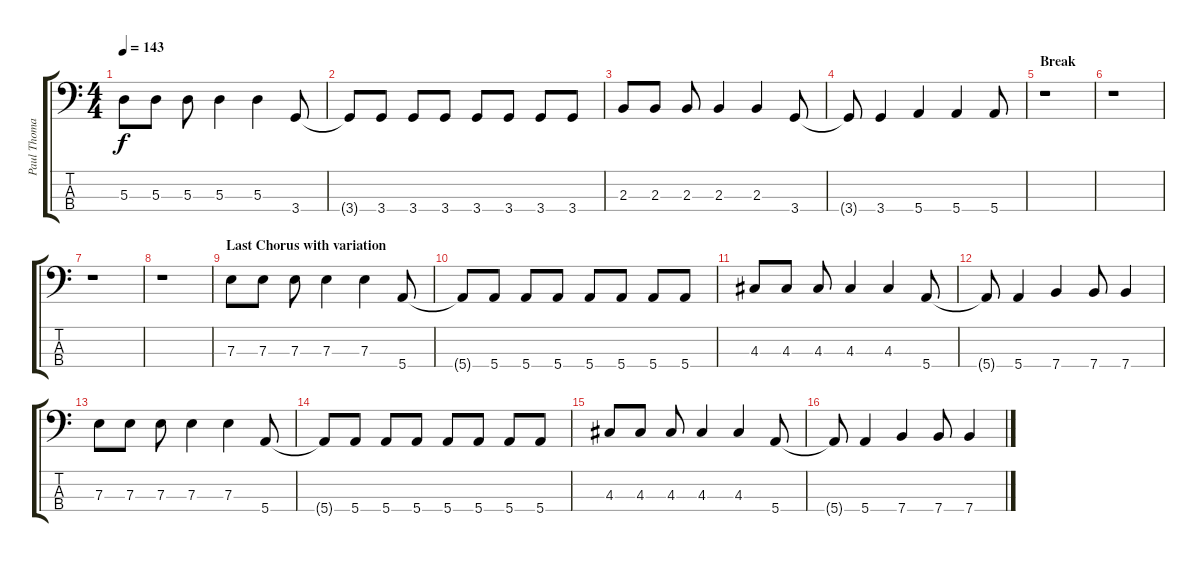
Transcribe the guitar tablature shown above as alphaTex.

\track ("Paul Thomas - Bass" "Paul Thoma") {instrument electricbassfinger}
\staff {score tabs}
\tuning (G2 D2 A1 E1) {hide}
\ts (4 4)
\tempo 143
\clef f4
\ks c
5.3.8{dy f} 5.3.8 5.3.8 5.3.4 5.3.4 3.4.8 |
3.4{t}.8 3.4.8 3.4.8 3.4.8 3.4.8 3.4.8 3.4.8 3.4.8 |
2.3.8 2.3.8 2.3.8 2.3.4 2.3.4 3.4.8 |
3.4{t}.8 3.4.4 5.4.4 5.4.4 5.4.8 |
\section ("" "Break")
r.1 |
r.1 |
r.1 |
r.1 |
\section ("" "Last Chorus with variation")
7.3.8 7.3.8 7.3.8 7.3.4 7.3.4 5.4.8 |
5.4{t}.8 5.4.8 5.4.8 5.4.8 5.4.8 5.4.8 5.4.8 5.4.8 |
4.3.8 4.3.8 4.3.8 4.3.4 4.3.4 5.4.8 |
5.4{t}.8 5.4.4 7.4.4 7.4.8 7.4.4 |
7.3.8 7.3.8 7.3.8 7.3.4 7.3.4 5.4.8 |
5.4{t}.8 5.4.8 5.4.8 5.4.8 5.4.8 5.4.8 5.4.8 5.4.8 |
4.3.8 4.3.8 4.3.8 4.3.4 4.3.4 5.4.8 |
5.4{t}.8 5.4.4 7.4.4 7.4.8 7.4.4
